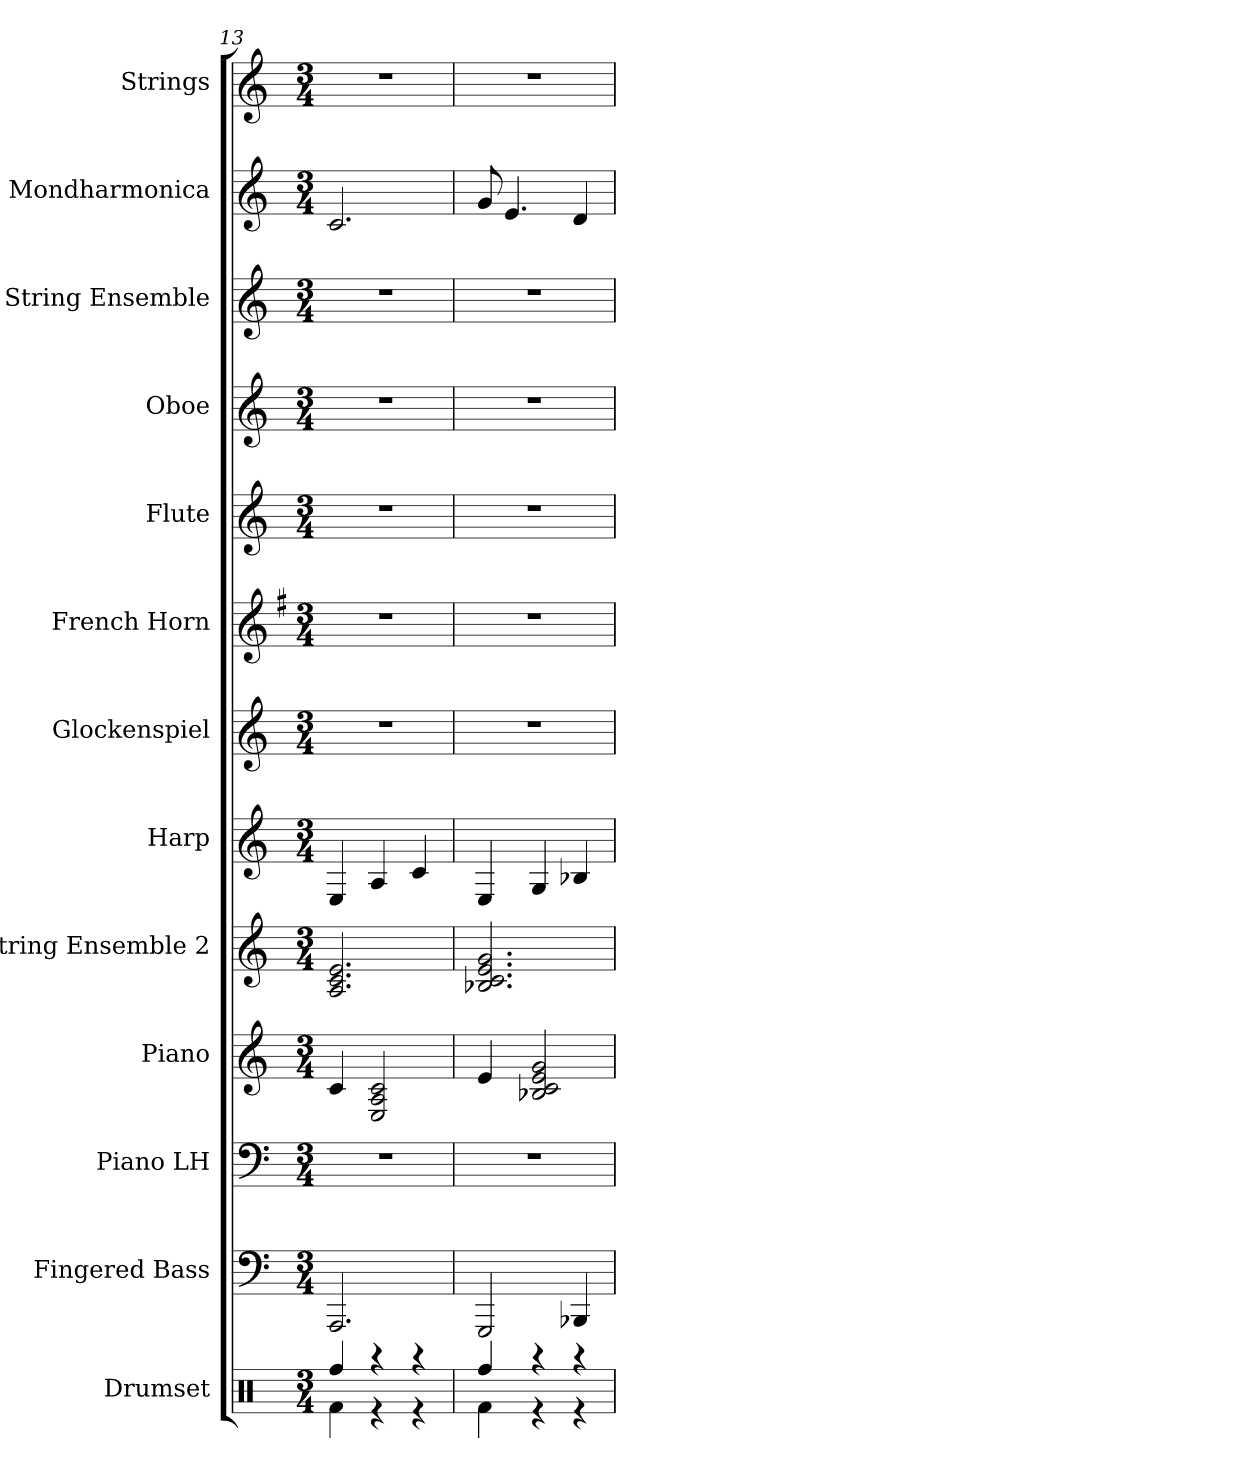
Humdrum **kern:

**kern	**kern	**kern	**kern	**kern	**kern	**kern	**kern	**kern	**kern	**kern	**kern	**kern
*part13	*part12	*part11	*part10	*part9	*part8	*part7	*part6	*part5	*part4	*part3	*part2	*part1
*staff13	*staff12	*staff11	*staff10	*staff9	*staff8	*staff7	*staff6	*staff5	*staff4	*staff3	*staff2	*staff1
*I"Drumset	*I"Fingered Bass	*I"Piano LH	*I"Piano	*I"String Ensemble 2	*I"Harp	*I"Glockenspiel	*I"French Horn	*I"Flute	*I"Oboe	*I"String Ensemble	*I"Mondharmonica	*I"Strings
*I'Drumset	*I'Fingered Bass	*I'Piano LH	*I'Piano	*I'String Ensemble 2	*I'Harp	*I'Glockenspiel	*I'French Horn	*I'Flute	*I'Oboe	*I'String Ensemble	*I'Mondharmonica	*I'Strings
*clefX	*clefF4	*clefF4	*clefG2	*clefG2	*clefG2	*clefG2	*clefG2	*clefG2	*clefG2	*clefG2	*clefG2	*clefG2
*	*ITrd-7c-12	*	*	*	*	*ITrd7c12	*ITrd4c7	*	*	*	*	*
*k[]	*k[]	*k[]	*k[]	*k[]	*k[]	*k[]	*k[]	*k[]	*k[]	*k[]	*k[]	*k[]
*M3/4	*M3/4	*M3/4	*M3/4	*M3/4	*M3/4	*M3/4	*M3/4	*M3/4	*M3/4	*M3/4	*M3/4	*M3/4
=13	=13	=13	=13	=13	=13	=13	=13	=13	=13	=13	=13	=13
*^	*	*	*	*	*	*	*	*	*	*	*	*
4Rff/	4Rf\	2.AA/	2.r	4c/	2.A/ 2.c/ 2.e/	4E/	2.r	2.r	2.r	2.r	2.r	2.c/	2.r
4r	4r	.	.	2E/ 2A/ 2c/	.	4A/	.	.	.	.	.	.	.
4r	4r	.	.	.	.	4c/	.	.	.	.	.	.	.
!!LO:PB:g=z
=14	=14	=14	=14	=14	=14	=14	=14	=14	=14	=14	=14	=14	=14
4Rff/	4Rf\	2GG/	2.r	4e/	2.B-X/ 2.c/ 2.e/ 2.g/	4E/	2.r	2.r	2.r	2.r	2.r	8g/	2.r
.	.	.	.	.	.	.	.	.	.	.	.	4.e/	.
4r	4r	.	.	2B-X/ 2c/ 2e/ 2g/	.	4G/	.	.	.	.	.	.	.
4r	4r	4BB-X/	.	.	.	4B-X/	.	.	.	.	.	4d/	.
*v	*v	*	*	*	*	*	*	*	*	*	*	*	*
=	=	=	=	=	=	=	=	=	=	=	=	=
*-	*-	*-	*-	*-	*-	*-	*-	*-	*-	*-	*-	*-
